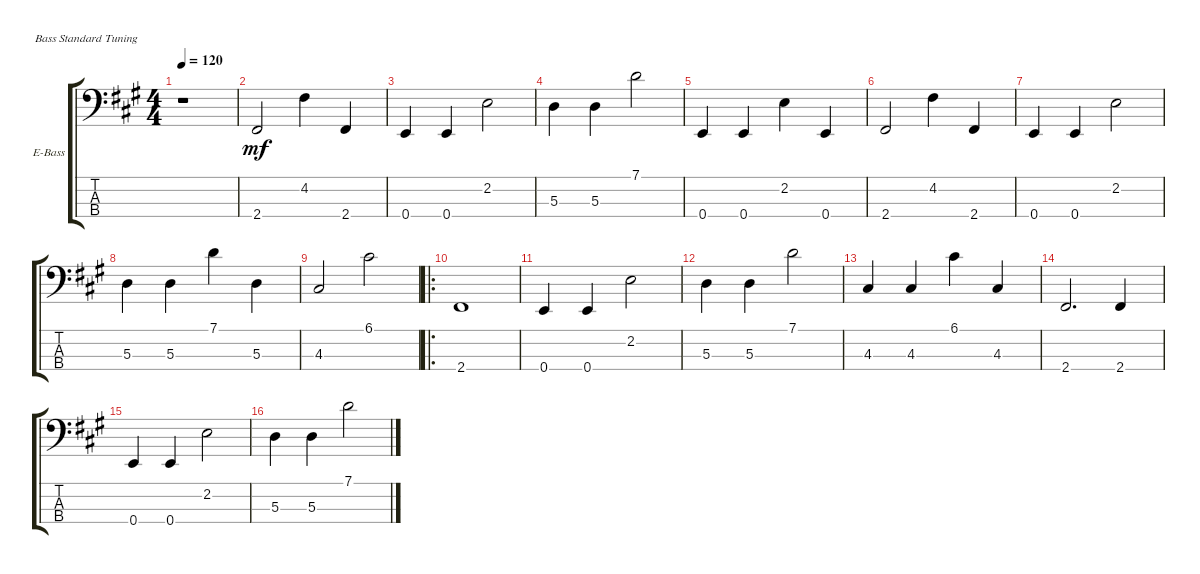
\defaultSystemsLayout 4
\bracketExtendMode groupsimilarinstruments
\firstSystemTrackNameOrientation horizontal
\otherSystemsTrackNameOrientation horizontal
\track ("Electric Bass" "E-Bass") {instrument electricbassfinger}
\staff {score tabs}
\tuning (G2 D2 A1 E1)
\ts (4 4)
\tempo 120
\clef f4
\ks a
r.1{dy mf instrument electricbassfinger} |
2.4.2 4.2.4 2.4.4 |
0.4.4 0.4.4 2.2.2 |
5.3.4 5.3.4 7.1.2 |
0.4.4 0.4.4 2.2.4 0.4.4 |
2.4.2 4.2.4 2.4.4 |
0.4.4 0.4.4 2.2.2 |
5.3.4 5.3.4 7.1.4 5.3.4 |
4.3.2 6.1.2 |
\ro
2.4.1 |
0.4.4 0.4.4 2.2.2 |
5.3.4 5.3.4 7.1.2 |
4.3.4 4.3.4 6.1.4 4.3.4 |
2.4.2{d} 2.4.4 |
0.4.4 0.4.4 2.2.2 |
5.3.4 5.3.4 7.1.2
